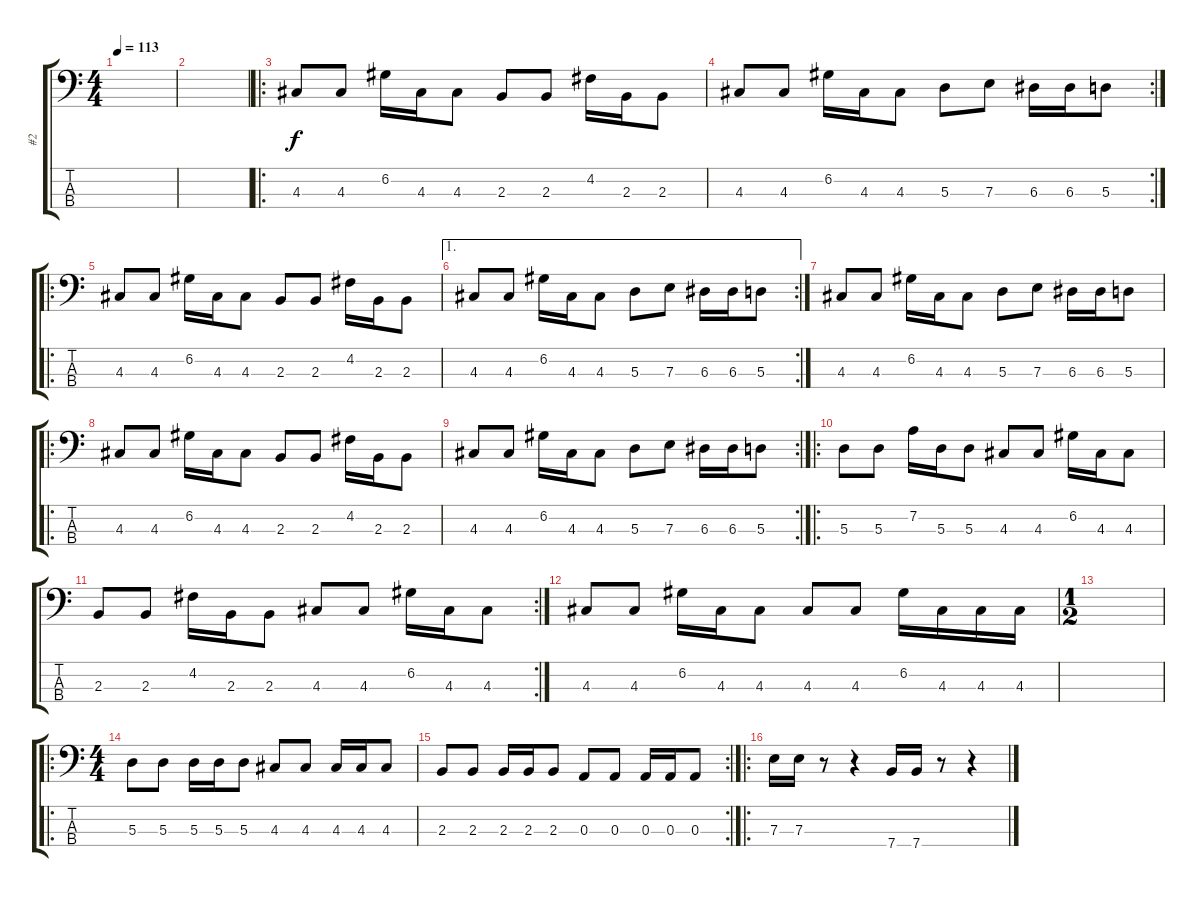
\track ("#2" "#2") {instrument electricbassfinger}
\staff {score tabs}
\tuning (G2 D2 A1 E1) {hide}
\ts (4 4)
\tempo 113
\clef f4
\ks c
|
|
\ro
4.3.8 4.3.8 6.2.16 4.3.16 4.3.8 2.3.8 2.3.8 4.2.16 2.3.16 2.3.8 |
\rc 2
4.3.8 4.3.8 6.2.16 4.3.16 4.3.8 5.3.8 7.3.8 6.3.16 6.3.16 5.3.8 |
\ro
4.3.8 4.3.8 6.2.16 4.3.16 4.3.8 2.3.8 2.3.8 4.2.16 2.3.16 2.3.8 |
\ae 1
\rc 2
4.3.8 4.3.8 6.2.16 4.3.16 4.3.8 5.3.8 7.3.8 6.3.16 6.3.16 5.3.8 |
4.3.8 4.3.8 6.2.16 4.3.16 4.3.8 5.3.8 7.3.8 6.3.16 6.3.16 5.3.8 |
\ro
4.3.8 4.3.8 6.2.16 4.3.16 4.3.8 2.3.8 2.3.8 4.2.16 2.3.16 2.3.8 |
\rc 2
4.3.8 4.3.8 6.2.16 4.3.16 4.3.8 5.3.8 7.3.8 6.3.16 6.3.16 5.3.8 |
\ro
5.3.8 5.3.8 7.2.16 5.3.16 5.3.8 4.3.8 4.3.8 6.2.16 4.3.16 4.3.8 |
\rc 2
2.3.8 2.3.8 4.2.16 2.3.16 2.3.8 4.3.8 4.3.8 6.2.16 4.3.16 4.3.8 |
4.3.8 4.3.8 6.2.16 4.3.16 4.3.8 4.3.8 4.3.8 6.2.16 4.3.16 4.3.16 4.3.16 |
\ts (1 2)
|
\ro
\ts (4 4)
5.3.8 5.3.8 5.3.16 5.3.16 5.3.8 4.3.8 4.3.8 4.3.16 4.3.16 4.3.8 |
\rc 2
2.3.8 2.3.8 2.3.16 2.3.16 2.3.8 0.3.8 0.3.8 0.3.16 0.3.16 0.3.8 |
\ro
7.3.16 7.3.16 r.8 r.4 7.4.16 7.4.16 r.8 r.4
